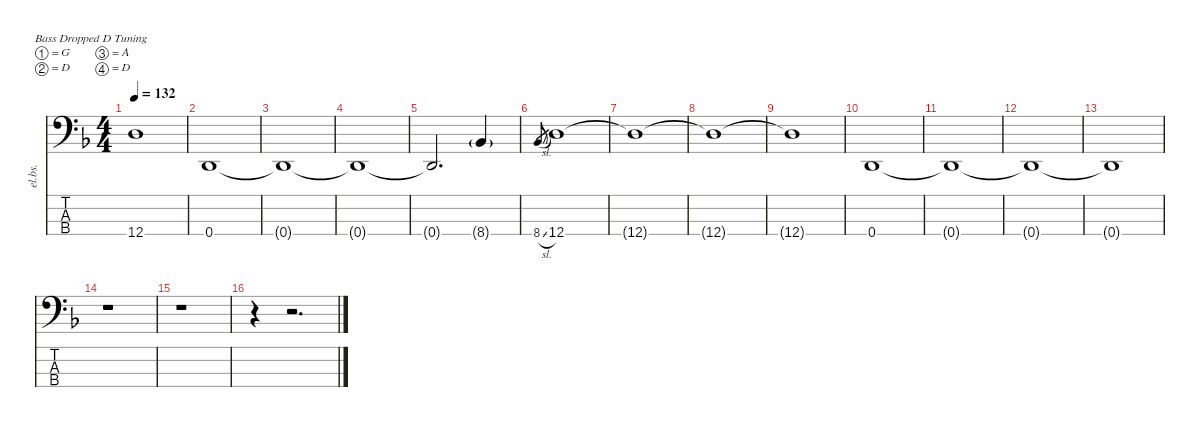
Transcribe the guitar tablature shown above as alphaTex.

\defaultSystemsLayout 4
\hideDynamics
\bracketExtendMode nobrackets
\otherSystemsTrackNameOrientation horizontal
\track ("Bass" "el.bs.") {instrument electricbassfinger}
\staff {score tabs}
\tuning (G2 D2 A1 D1)
\ts (4 4)
\tempo 132
\clef f4
\ks dminor
12.4{t acc forcenatural}.1{dy f} |
0.4{acc forcenatural}.1 |
0.4{t acc forcenatural}.1 |
0.4{t acc forcenatural}.1 |
0.4{t acc forcenatural}.2{d} 8.4{g acc b}.4{dy mf} |
8.4{sl acc b}.8{gr} 12.4{acc forcenatural}.1{dy f} |
12.4{t acc forcenatural}.1 |
12.4{t acc forcenatural}.1 |
12.4{t acc forcenatural}.1 |
0.4{acc forcenatural}.1 |
0.4{t acc forcenatural}.1 |
0.4{t acc forcenatural}.1 |
0.4{t acc forcenatural}.1 |
r.1 |
r.1 |
r.4 r.2{d}
